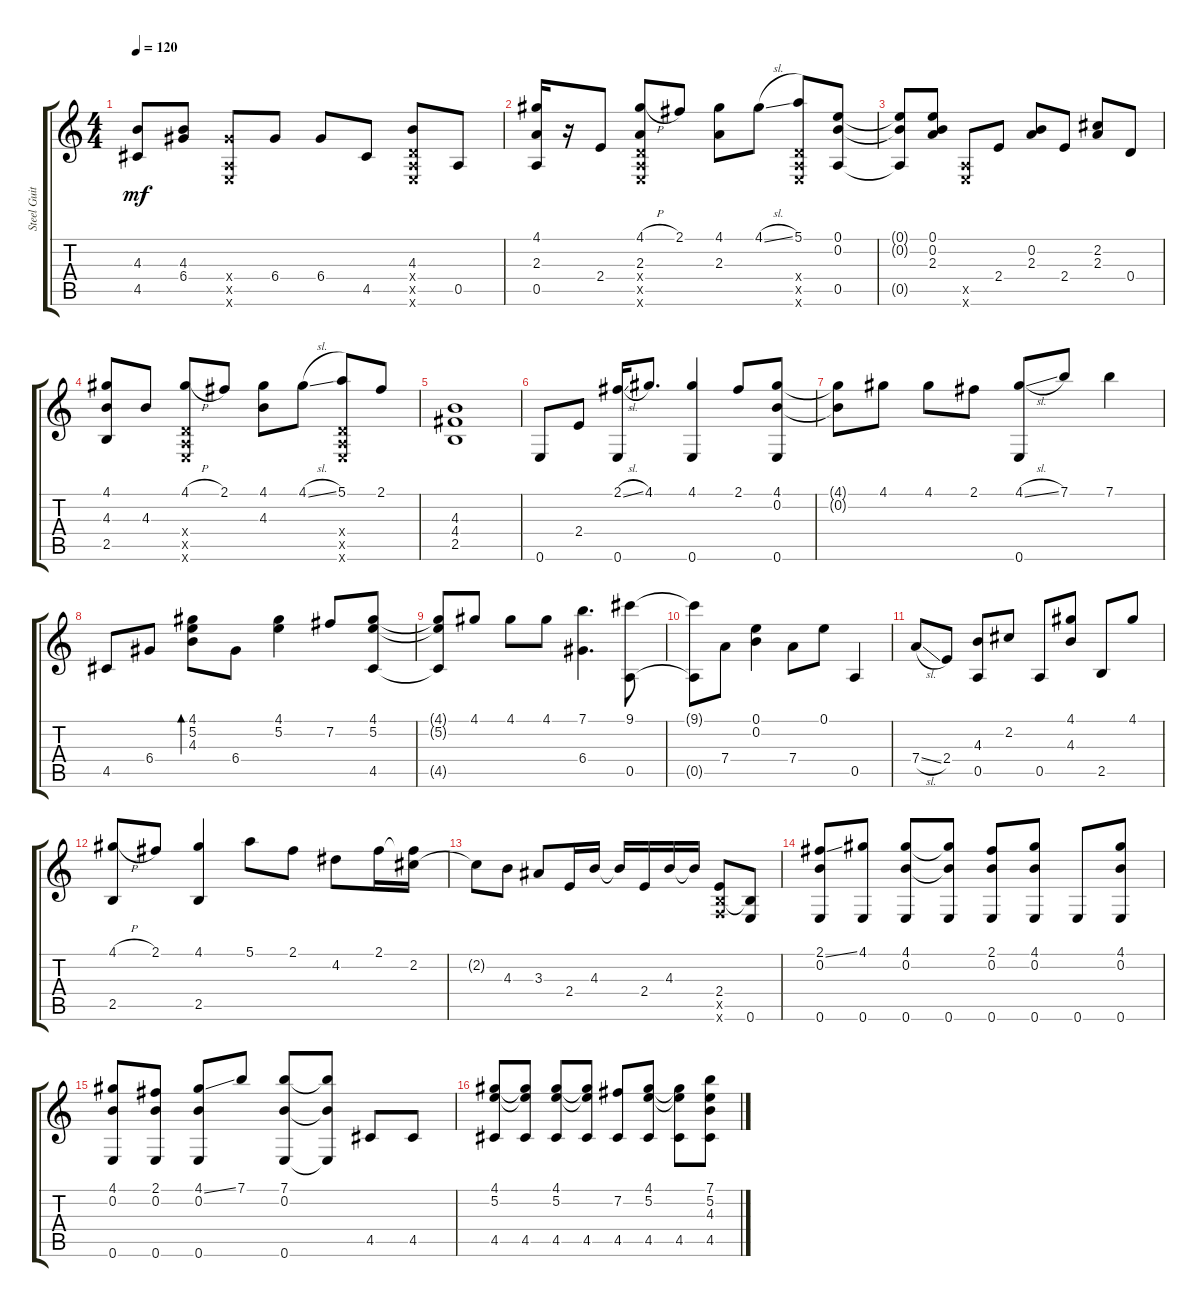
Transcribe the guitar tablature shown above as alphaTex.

\track ("Steel Guitar" "Steel Guit") {instrument acousticguitarsteel}
\staff {score tabs}
\tuning (E4 B3 G3 D3 A2 E2) {hide}
\ts (4 4)
\tempo 120
\clef g2
\ks c
(4.3{t} 4.5).8{dy mf} (4.3 6.4).8 (6.4{x} 0.5{x} 0.6{x}).8 6.4.8 6.4.8 4.5.8 (4.3 0.4{x} 0.5{x} 0.6{x}).8 0.5.8 |
(4.1 2.3 0.5).16 r.16 2.4.8 (4.1{h} 2.3 0.4{x} 0.5{x} 0.6{x}).8 2.1.8 (4.1 2.3).8 4.1{sl}.8 (5.1 0.4{x} 0.5{x} 0.6{x}).8 (0.1 0.2 0.5).8 |
(0.1{t} 0.2{t} 0.5{t}).8 (0.1 0.2 2.3).8 (0.5{x} 0.6{x}).8 2.4.8 (0.2 2.3).8 2.4.8 (2.2 2.3).8 0.4.8 |
(4.1 4.3 2.5).8 4.3.8 (4.1{h} 0.4{x} 0.5{x} 0.6{x}).8 2.1.8 (4.1 4.3).8 4.1{sl}.8 (5.1 0.4{x} 0.5{x} 0.6{x}).8 2.1.8 |
(4.3 4.4 2.5).1 |
0.6.8 2.4.8 (2.1{sl} 0.6).16 4.1.8{d} (4.1 0.6).4 2.1.8 (4.1 0.2 0.6).8 |
(4.1{t} 0.2{t}).8 4.1.8 4.1.8 2.1.8 (4.1{sl} 0.6).8 7.1.8 7.1.4 |
4.5.8 6.4.8 (4.1 5.2 4.3).8{bd 60} 6.4.8 (4.1 5.2).4 7.2.8 (4.1 5.2 4.5).8 |
(4.1{t} 5.2{t} 4.5{t}).8 4.1.8 4.1.8 4.1.8 (7.1 6.4).4{d} (9.1 0.5).8 |
(9.1{t} 0.5{t}).8 7.4.8 (0.1 0.2).4 7.4.8 0.1.8 0.5.4 |
7.4{sl}.8 2.4.8 (4.3 0.5).8 2.2.8 0.5.8 (4.1 4.3).8 2.5.8 4.1.8 |
(4.1{h} 2.5).8 2.1.8 (4.1 2.5).4 5.1.8 2.1.8 4.2.8 2.1.16 (2.1{t} 2.2).16 |
2.2{t}.8 4.3.8 3.3.8 2.4.16 4.3.16 4.3{t}.16 2.4.16 4.3.16 4.3{t}.16 (2.4 2.5{x} 1.6{x}).8 (2.5{t} 0.6).8 |
(2.1{ss} 0.2 0.6).8 (4.1 0.6).8 (4.1 0.2 0.6).8 (4.1{t} 0.2{t} 0.6).8 (2.1 0.2 0.6).8 (4.1 0.2 0.6).8 0.6.8 (4.1 0.2 0.6).8 |
(4.1 0.2 0.6).8 (2.1 0.2 0.6).8 (4.1{ss} 0.2 0.6).8 7.1.8 (7.1 0.2 0.6).8 (7.1{t} 0.2{t} 0.6{t}).8 4.5.8 4.5.8 |
(4.1 5.2 4.5).8 (4.1{t} 5.2{t} 4.5).8 (4.1 5.2 4.5).8 (4.1{t} 5.2{t} 4.5).8 (7.2 4.5).8 (4.1 5.2 4.5).8 (4.1{t} 5.2{t} 4.5).8 (7.1 5.2 4.3 4.5).8
